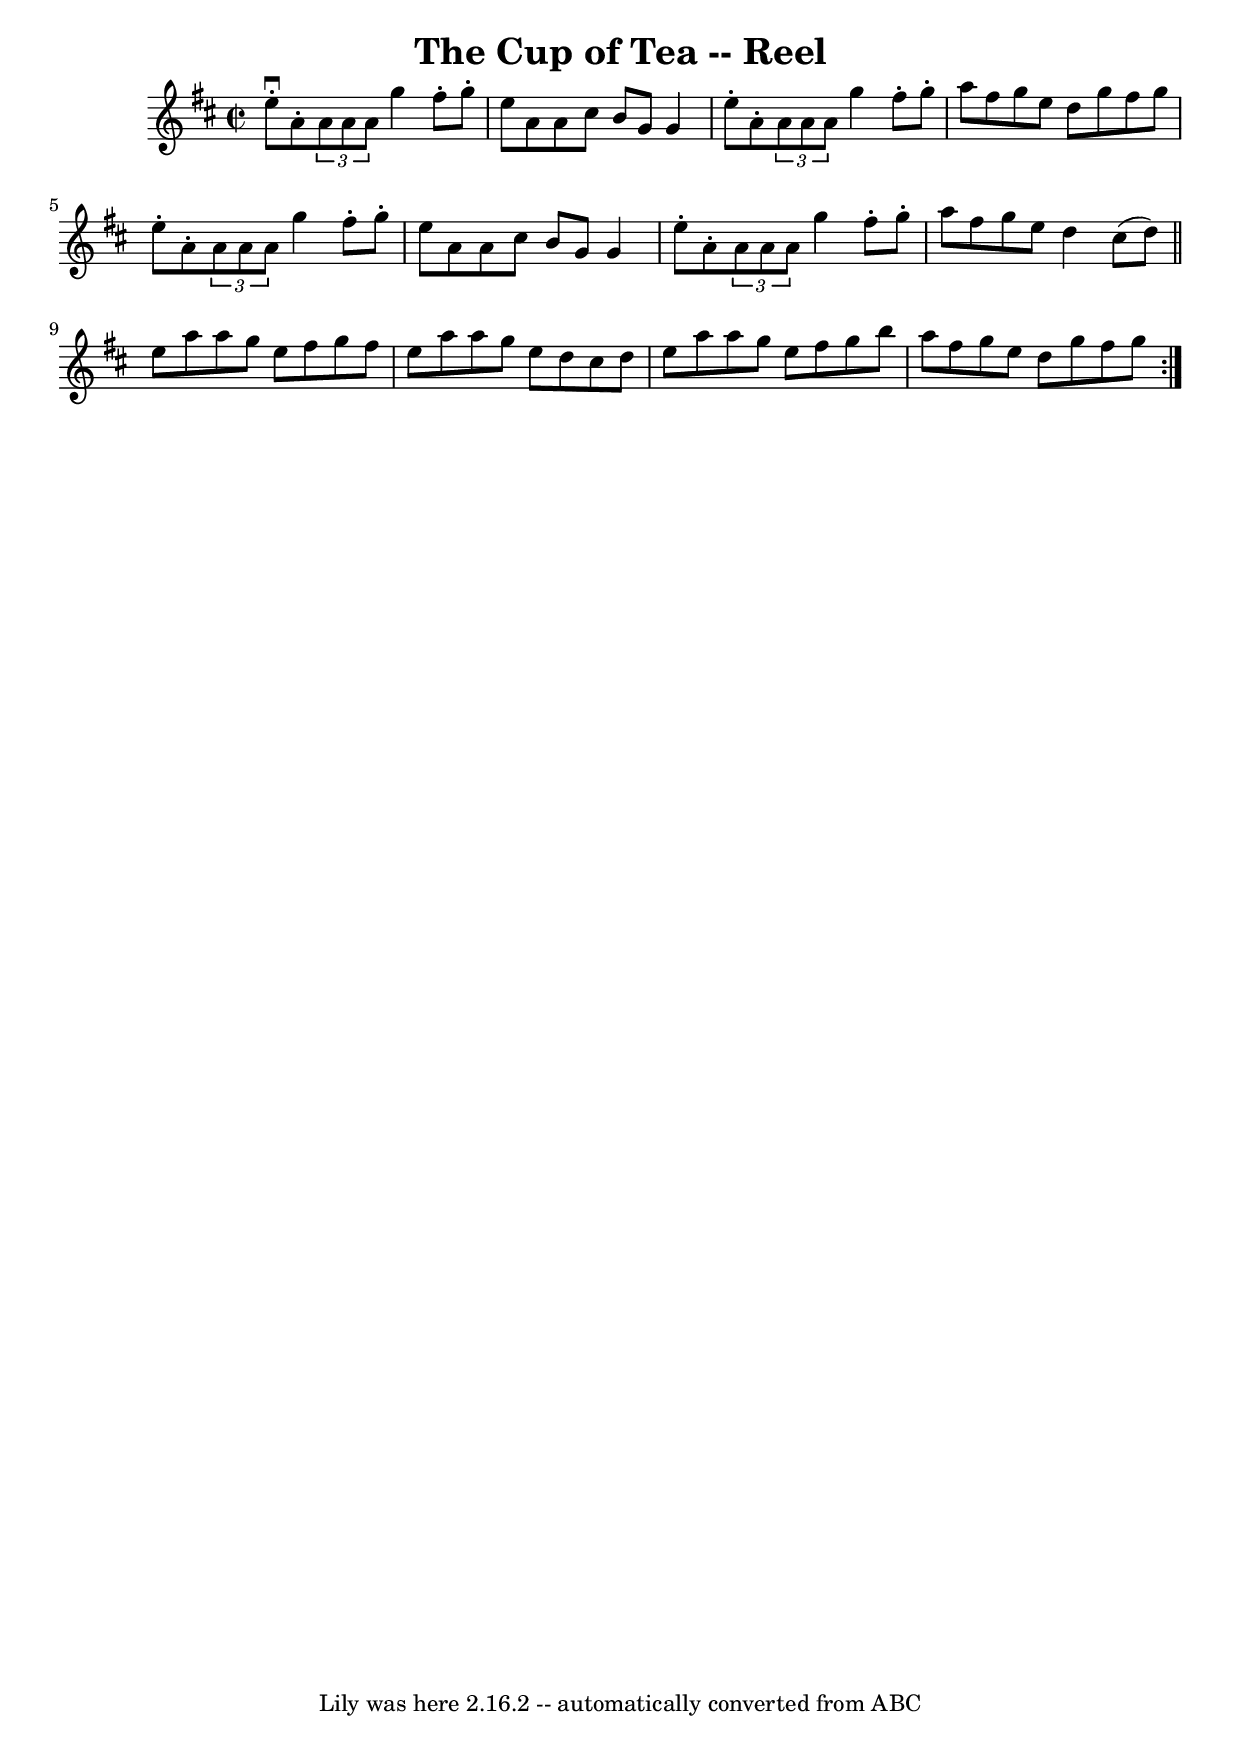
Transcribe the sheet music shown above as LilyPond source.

\version "2.16.2"
\include "Mammoth.ily"
\header {
  %% book = "Ryan's Mammoth Collection"
  crossRefNumber = "1"
  footnotes = ""
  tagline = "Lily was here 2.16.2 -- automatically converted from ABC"
  title = "The Cup of Tea -- Reel"

}
voicedefault =  {



  \repeat volta 2 {

    \override Staff.TimeSignature #'style = #'C
    \time 2/2 
    \key d \major
    e''8^\downbow-. a'8-. \times 2/3 { a'8 a'8  
					a'8  
				      } g''4 fis''8-. g''8-. |
    e''8 a'8 a'8 cis''8  
    b'8 g'8 g'4  |
    e''8-. a'8-. \times 2/3 { a'8 a'8    
				a'8  
			      } g''4 fis''8-. g''8-. |
    a''8 fis''8 g''8 e''8  
    d''8 g''8 fis''8 g''8  |
    e''8-. a'8-. \times 2/3 {   
      a'8 a'8 a'8  
    } g''4 fis''8-. g''8-. |
    e''8 a'8    
    a'8 cis''8 b'8 g'8 g'4  |
    e''8-. a'8-. \times 2/3 {   
      a'8 a'8 a'8  
    } g''4 fis''8-. g''8-. |
    a''8 fis''8    
    g''8 e''8 d''4 cis''8 (d''8) \bar "||" e''8 a''8    
    a''8 g''8 e''8 fis''8 g''8 fis''8  |
    e''8 a''8    
    a''8 g''8 e''8 d''8 cis''8 d''8  |
    e''8 a''8 a''8 
    g''8 e''8 fis''8 g''8 b''8  |
    a''8 fis''8 g''8    
    e''8 d''8 g''8 fis''8 g''8  
  }   

}

\score{
  <<

    \context Staff="default"
    {
      \voicedefault 
      
    }

  >>
  \layout {
    
  }
  \midi {
  }

}
